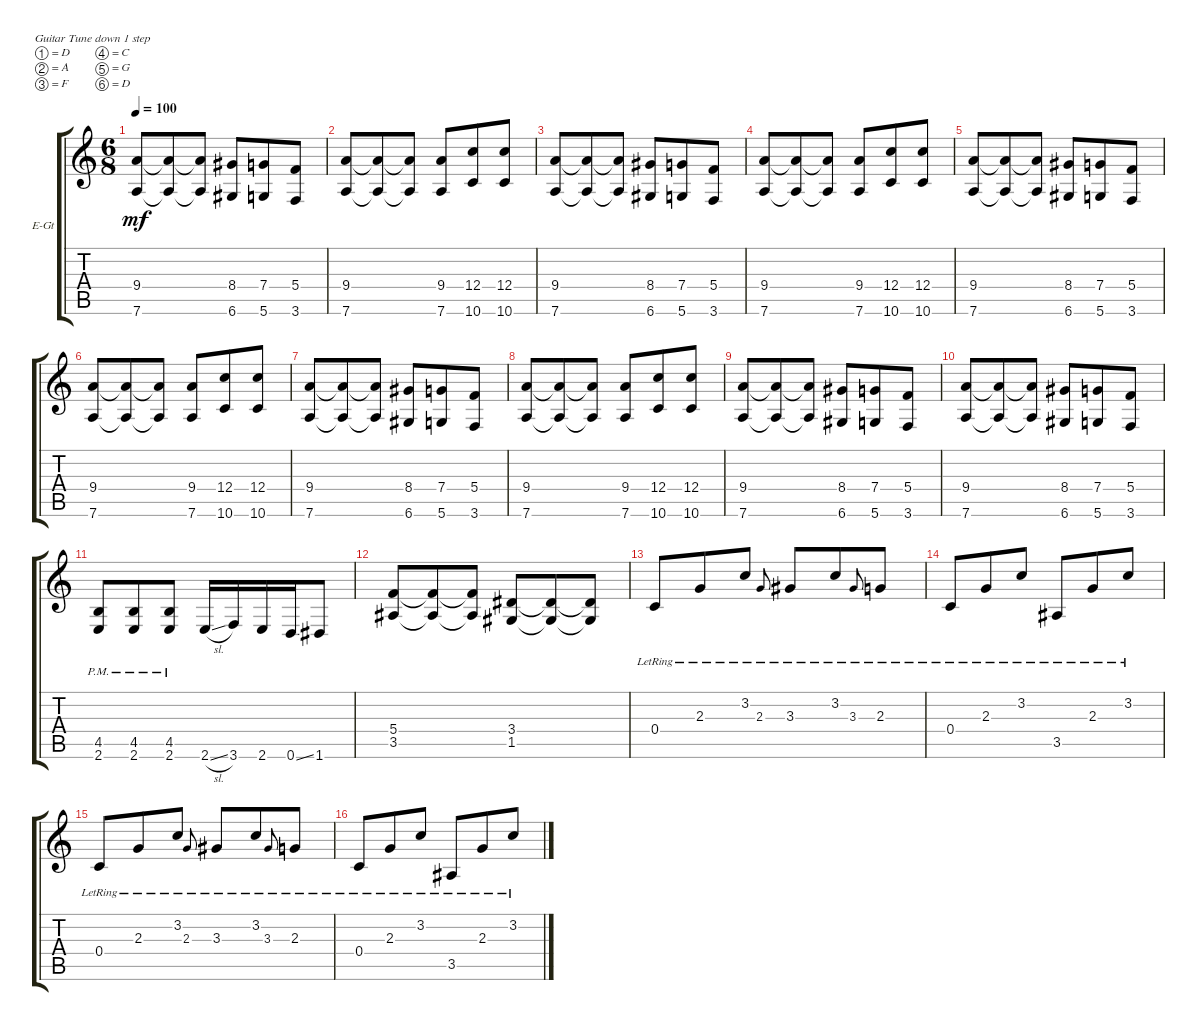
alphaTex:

\defaultSystemsLayout 4
\bracketExtendMode groupsimilarinstruments
\firstSystemTrackNameOrientation horizontal
\otherSystemsTrackNameOrientation horizontal
\track ("Guitar Left" "E-Gt") {instrument overdrivenguitar}
\staff {score tabs}
\tuning (D4 A3 F3 C3 G2 D2)
\ts (6 8)
\tempo 100
\clef g2
\ks c
(7.6 9.4).8{dy mf} (7.6{t} 9.4{t}).8 (7.6{t} 9.4{t}).8 (6.6 8.4).8 (5.6 7.4).8 (3.6 5.4).8 |
(7.6 9.4).8 (7.6{t} 9.4{t}).8 (7.6{t} 9.4{t}).8 (7.6 9.4).8 (10.6 12.4).8 (10.6 12.4).8 |
(7.6 9.4).8 (7.6{t} 9.4{t}).8 (7.6{t} 9.4{t}).8 (6.6 8.4).8 (5.6 7.4).8 (3.6 5.4).8 |
(7.6 9.4).8 (7.6{t} 9.4{t}).8 (7.6{t} 9.4{t}).8 (7.6 9.4).8 (10.6 12.4).8 (10.6 12.4).8 |
(7.6 9.4).8 (7.6{t} 9.4{t}).8 (7.6{t} 9.4{t}).8 (6.6 8.4).8 (5.6 7.4).8 (3.6 5.4).8 |
(7.6 9.4).8 (7.6{t} 9.4{t}).8 (7.6{t} 9.4{t}).8 (7.6 9.4).8 (10.6 12.4).8 (10.6 12.4).8 |
(7.6 9.4).8 (7.6{t} 9.4{t}).8 (7.6{t} 9.4{t}).8 (6.6 8.4).8 (5.6 7.4).8 (3.6 5.4).8 |
(7.6 9.4).8 (7.6{t} 9.4{t}).8 (7.6{t} 9.4{t}).8 (7.6 9.4).8 (10.6 12.4).8 (10.6 12.4).8 |
(7.6 9.4).8 (7.6{t} 9.4{t}).8 (7.6{t} 9.4{t}).8 (6.6 8.4).8 (5.6 7.4).8 (3.6 5.4).8 |
(7.6 9.4).8 (7.6{t} 9.4{t}).8 (7.6{t} 9.4{t}).8 (6.6 8.4).8 (5.6 7.4).8 (3.6 5.4).8 |
(2.6{pm} 4.5{pm}).8 (2.6{pm} 4.5{pm}).8 (2.6{pm} 4.5{pm}).8 2.6{sl}.16 3.6.16 2.6.16 0.6{ss}.16 1.6.8 |
(3.5 5.4).8 (3.5{t} 5.4{t}).8 (3.5{t} 5.4{t}).8 (1.5 3.4).8 (1.5{t} 3.4{t}).8 (1.5{t} 3.4{t}).8 |
0.4{lr}.8 2.3{lr}.8 3.2{lr}.8 2.3{lr}.8{gr onbeat} 3.3{lr}.8 3.2{lr}.8 3.3{lr}.8{gr onbeat} 2.3{lr}.8 |
0.4{lr}.8 2.3{lr}.8 3.2{lr}.8 3.5{lr}.8 2.3{lr}.8 3.2{lr}.8 |
0.4{lr}.8 2.3{lr}.8 3.2{lr}.8 2.3{lr}.8{gr onbeat} 3.3{lr}.8 3.2{lr}.8 3.3{lr}.8{gr onbeat} 2.3{lr}.8 |
0.4{lr}.8 2.3{lr}.8 3.2{lr}.8 3.5{lr}.8 2.3{lr}.8 3.2{lr}.8
